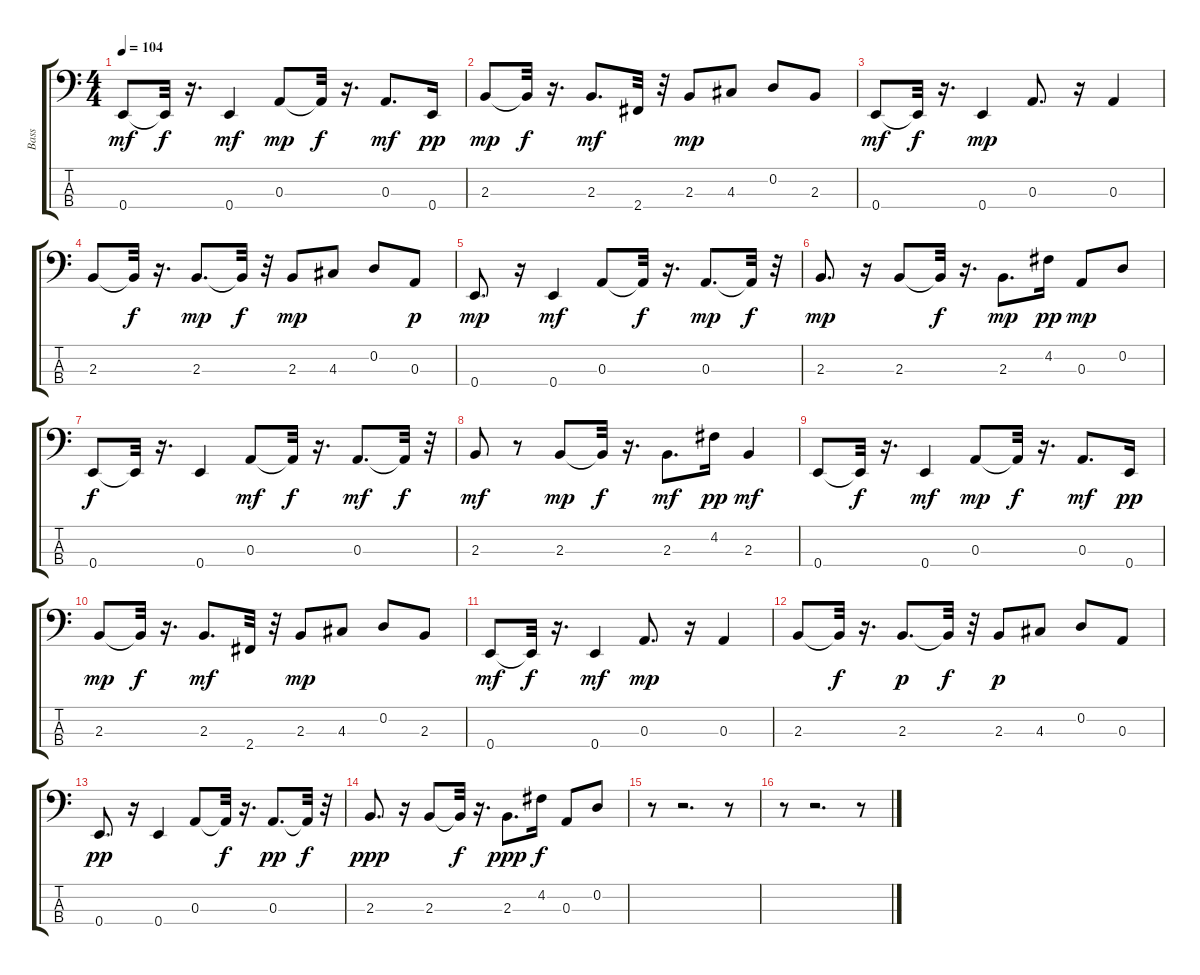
\track ("Bass" "Bass") {instrument electricbassfinger}
\staff {score tabs}
\tuning (G2 D2 A1 E1) {hide}
\ts (4 4)
\tempo 104
\clef f4
\ks c
0.4.8{dy mf} 0.4{t}.32{dy f} r.16{d} 0.4.4{dy mf} 0.3.8{dy mp} 0.3{t}.32{dy f} r.16{d} 0.3.8{d dy mf} 0.4.16{dy pp} |
2.3.8{dy mp} 2.3{t}.32{dy f} r.16{d} 2.3.8{d dy mf} 2.4.32 r.32 2.3.8{dy mp} 4.3.8 0.2.8 2.3.8 |
0.4.8{dy mf} 0.4{t}.32{dy f} r.16{d} 0.4.4{dy mp} 0.3.8{d} r.16 0.3.4 |
2.3.8 2.3{t}.32{dy f} r.16{d} 2.3.8{d dy mp} 2.3{t}.32{dy f} r.32 2.3.8{dy mp} 4.3.8 0.2.8 0.3.8{dy p} |
0.4.8{d dy mp} r.16 0.4.4{dy mf} 0.3.8 0.3{t}.32{dy f} r.16{d} 0.3.8{d dy mp} 0.3{t}.32{dy f} r.32 |
2.3.8{d dy mp} r.16 2.3.8 2.3{t}.32{dy f} r.16{d} 2.3.8{d dy mp} 4.2.16{dy pp} 0.3.8{dy mp} 0.2.8 |
0.4.8{dy f} 0.4{t}.32 r.16{d} 0.4.4 0.3.8{dy mf} 0.3{t}.32{dy f} r.16{d} 0.3.8{d dy mf} 0.3{t}.32{dy f} r.32 |
2.3.8{dy mf} r.8 2.3.8{dy mp} 2.3{t}.32{dy f} r.16{d} 2.3.8{d dy mf} 4.2.16{dy pp} 2.3.4{dy mf} |
0.4.8 0.4{t}.32{dy f} r.16{d} 0.4.4{dy mf} 0.3.8{dy mp} 0.3{t}.32{dy f} r.16{d} 0.3.8{d dy mf} 0.4.16{dy pp} |
2.3.8{dy mp} 2.3{t}.32{dy f} r.16{d} 2.3.8{d dy mf} 2.4.32 r.32 2.3.8{dy mp} 4.3.8 0.2.8 2.3.8 |
0.4.8{dy mf} 0.4{t}.32{dy f} r.16{d} 0.4.4{dy mf} 0.3.8{d dy mp} r.16 0.3.4 |
2.3.8 2.3{t}.32{dy f} r.16{d} 2.3.8{d dy p} 2.3{t}.32{dy f} r.32 2.3.8{dy p} 4.3.8 0.2.8 0.3.8 |
0.4.8{d dy pp} r.16 0.4.4 0.3.8 0.3{t}.32{dy f} r.16{d} 0.3.8{d dy pp} 0.3{t}.32{dy f} r.32 |
2.3.8{d dy ppp} r.16 2.3.8 2.3{t}.32{dy f} r.16{d} 2.3.8{d dy ppp} 4.2.16{dy f} 0.3.8 0.2.8 |
r.8 r.2{d} r.8 |
r.8 r.2{d} r.8
